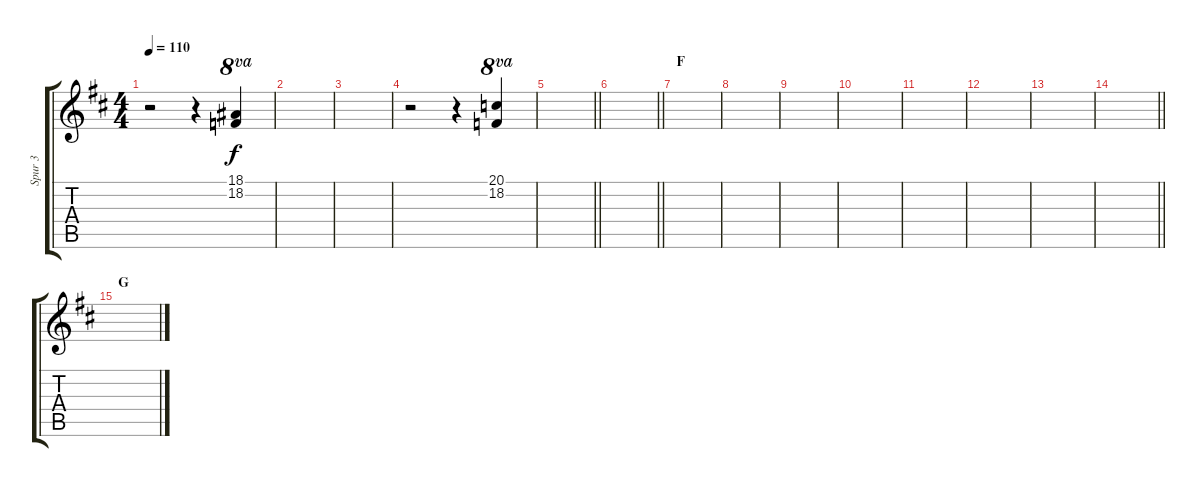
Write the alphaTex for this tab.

\track ("Spur 3" "Spur 3") {mute instrument acousticgrandpiano}
\staff {score tabs}
\tuning (E4 B3 G3 D3 A2 E2) {hide}
\ts (4 4)
\tempo 110
\clef g2
\ks d
r.2{dy f} r.4 (18.1 18.2).4{ot 8va} |
|
|
r.2 r.4 (20.1 18.2).4{ot 8va} |
\barLineRight lightlight
|
\barLineRight lightlight
|
\section ("" "F")
|
|
|
|
|
|
|
\barLineRight lightlight
|
\section ("" "G")
